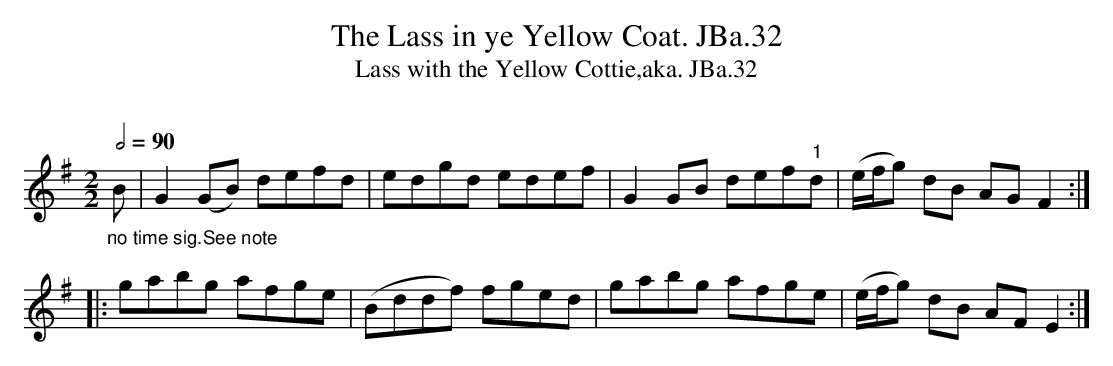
X:1
T:Lass in ye Yellow Coat. JBa.32, The
T:Lass with the Yellow Cottie,aka. JBa.32
M:2/2
L:1/8
Q:1/2=90
O:
K:E minor
"_no time sig.See note"B|G2(GB) defd|edgd edef|\
G2 GB def"1"d|(e/f/g) dB AG F2:|
|:gabg afge|(Bddf) fged|gabg afge|(e/f/g) dB AF E2:|
